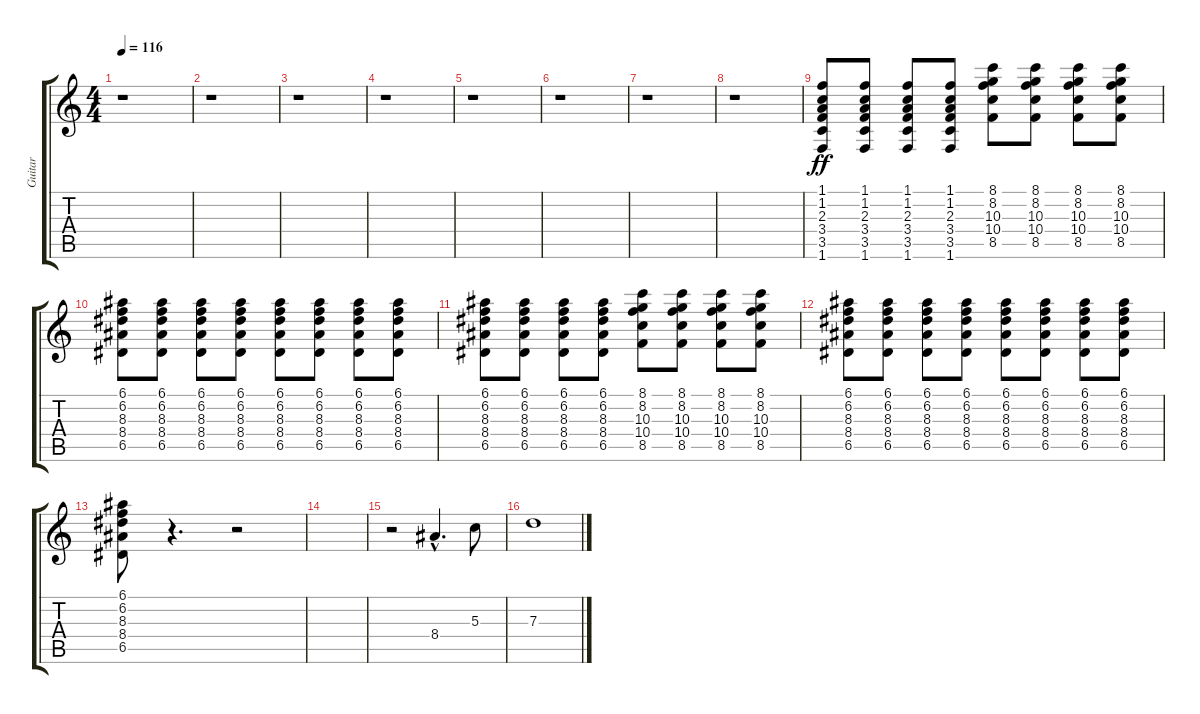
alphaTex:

\track ("Guitar" "Guitar") {instrument distortionguitar}
\staff {score tabs}
\tuning (E4 B3 G3 D3 A2 E2) {hide}
\ts (4 4)
\tempo 116
\clef g2
\ks c
r.1{dy ff} |
r.1 |
r.1 |
r.1 |
r.1 |
r.1 |
r.1 |
r.1 |
(1.1 1.2 2.3 3.4 3.5 1.6).8 (1.1 1.2 2.3 3.4 3.5 1.6).8 (1.1 1.2 2.3 3.4 3.5 1.6).8 (1.1 1.2 2.3 3.4 3.5 1.6).8 (8.1 8.2 10.3 10.4 8.5).8 (8.1 8.2 10.3 10.4 8.5).8 (8.1 8.2 10.3 10.4 8.5).8 (8.1 8.2 10.3 10.4 8.5).8 |
(6.1 6.2 8.3 8.4 6.5).8 (6.1 6.2 8.3 8.4 6.5).8 (6.1 6.2 8.3 8.4 6.5).8 (6.1 6.2 8.3 8.4 6.5).8 (6.1 6.2 8.3 8.4 6.5).8 (6.1 6.2 8.3 8.4 6.5).8 (6.1 6.2 8.3 8.4 6.5).8 (6.1 6.2 8.3 8.4 6.5).8 |
(6.1 6.2 8.3 8.4 6.5).8 (6.1 6.2 8.3 8.4 6.5).8 (6.1 6.2 8.3 8.4 6.5).8 (6.1 6.2 8.3 8.4 6.5).8 (8.1 8.2 10.3 10.4 8.5).8 (8.1 8.2 10.3 10.4 8.5).8 (8.1 8.2 10.3 10.4 8.5).8 (8.1 8.2 10.3 10.4 8.5).8 |
(6.1 6.2 8.3 8.4 6.5).8 (6.1 6.2 8.3 8.4 6.5).8 (6.1 6.2 8.3 8.4 6.5).8 (6.1 6.2 8.3 8.4 6.5).8 (6.1 6.2 8.3 8.4 6.5).8 (6.1 6.2 8.3 8.4 6.5).8 (6.1 6.2 8.3 8.4 6.5).8 (6.1 6.2 8.3 8.4 6.5).8 |
(6.1 6.2 8.3 8.4 6.5).8 r.4{d} r.2 |
|
r.2 8.4{hac}.4{d volume 14} 5.3.8 |
7.3.1
